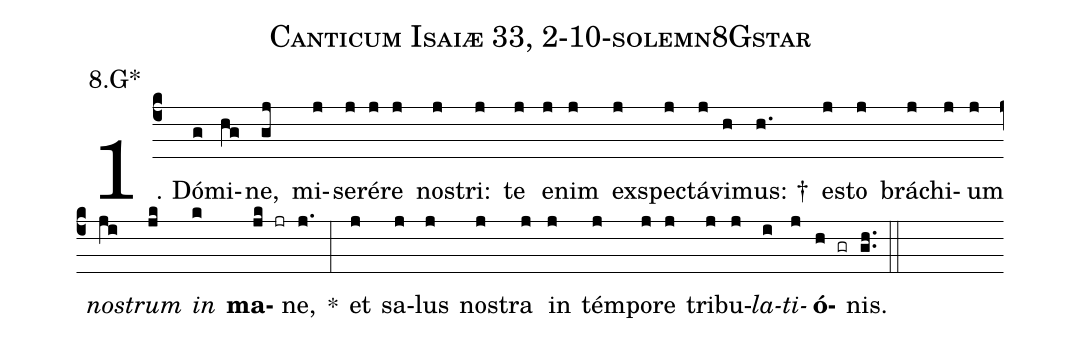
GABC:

name: Canticum Isaiæ 33, 2-10-solemn8Gstar;
annotation: 8.G*;
%%
(c4)1. Dó(g)mi(hg)ne,(gj) mi(j)se(j)ré(j)re(j) nos(j)tri:(j) te(j) e(j)nim(j) ex(j)spec(j)tá(j)vi(h)mus: †(h.) es(j)to(j) brá(j)chi(j)um(j) <i>nos</i>(ji)<i>trum</i>(jk) <i>in</i>(k) <b>ma</b>(jk jr)ne,(j.) *(:) et(j) sa(j)lus(j) nos(j)tra(j) in(j) tém(j)po(j)re(j) tri(j)bu(j)<i>la</i>(i)<i>ti</i>(j)<b>ó</b>(h gr)nis.(gh..) (::)
